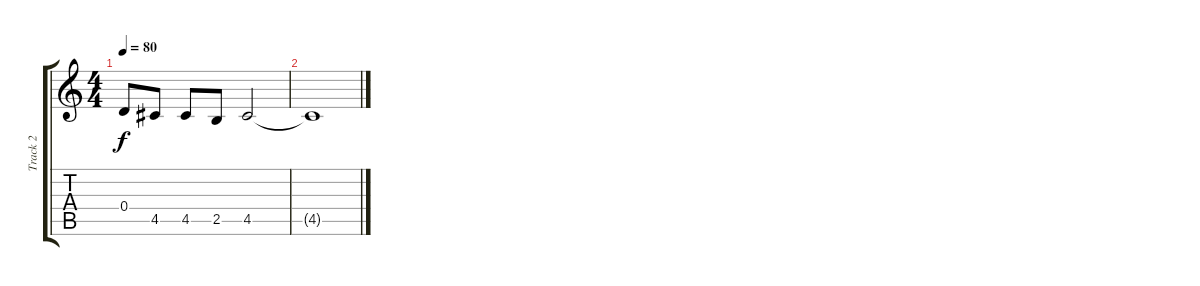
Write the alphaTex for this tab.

\track ("Track 2" "Track 2") {instrument acousticguitarsteel}
\staff {score tabs}
\tuning (E4 B3 G3 D3 A2 E2) {hide}
\ts (4 4)
\tempo 80
\clef g2
\ks c
0.4.8{dy f} 4.5.8 4.5.8 2.5.8 4.5.2 |
4.5{t}.1
